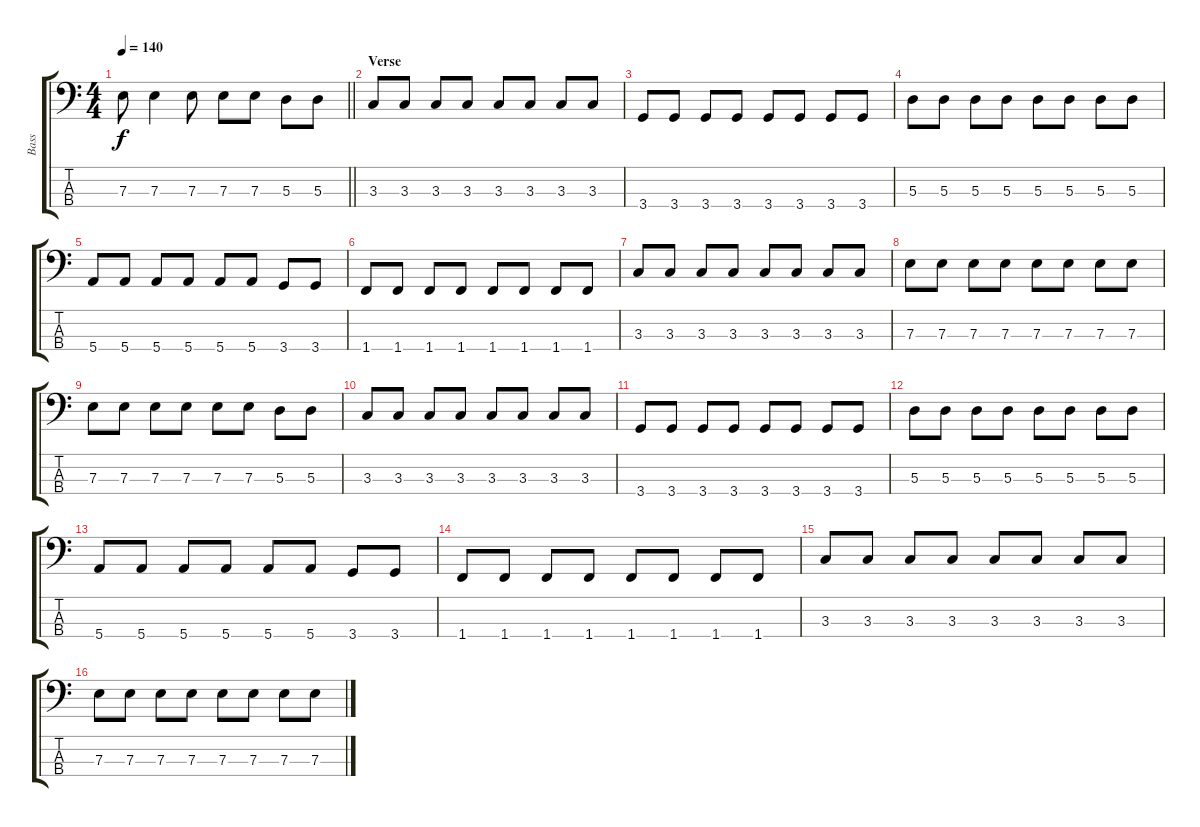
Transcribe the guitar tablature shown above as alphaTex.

\track ("Bass" "Bass") {instrument electricbassfinger}
\staff {score tabs}
\tuning (G2 D2 A1 E1) {hide}
\ts (4 4)
\tempo 140
\clef f4
\barLineRight lightlight
\ks c
7.3.8{dy f} 7.3.4 7.3.8 7.3.8 7.3.8 5.3.8 5.3.8 |
\section ("" "Verse")
3.3.8 3.3.8 3.3.8 3.3.8 3.3.8 3.3.8 3.3.8 3.3.8 |
3.4.8 3.4.8 3.4.8 3.4.8 3.4.8 3.4.8 3.4.8 3.4.8 |
5.3.8 5.3.8 5.3.8 5.3.8 5.3.8 5.3.8 5.3.8 5.3.8 |
5.4.8 5.4.8 5.4.8 5.4.8 5.4.8 5.4.8 3.4.8 3.4.8 |
1.4.8 1.4.8 1.4.8 1.4.8 1.4.8 1.4.8 1.4.8 1.4.8 |
3.3.8 3.3.8 3.3.8 3.3.8 3.3.8 3.3.8 3.3.8 3.3.8 |
7.3.8 7.3.8 7.3.8 7.3.8 7.3.8 7.3.8 7.3.8 7.3.8 |
7.3.8 7.3.8 7.3.8 7.3.8 7.3.8 7.3.8 5.3.8 5.3.8 |
3.3.8 3.3.8 3.3.8 3.3.8 3.3.8 3.3.8 3.3.8 3.3.8 |
3.4.8 3.4.8 3.4.8 3.4.8 3.4.8 3.4.8 3.4.8 3.4.8 |
5.3.8 5.3.8 5.3.8 5.3.8 5.3.8 5.3.8 5.3.8 5.3.8 |
5.4.8 5.4.8 5.4.8 5.4.8 5.4.8 5.4.8 3.4.8 3.4.8 |
1.4.8 1.4.8 1.4.8 1.4.8 1.4.8 1.4.8 1.4.8 1.4.8 |
3.3.8 3.3.8 3.3.8 3.3.8 3.3.8 3.3.8 3.3.8 3.3.8 |
7.3.8 7.3.8 7.3.8 7.3.8 7.3.8 7.3.8 7.3.8 7.3.8
